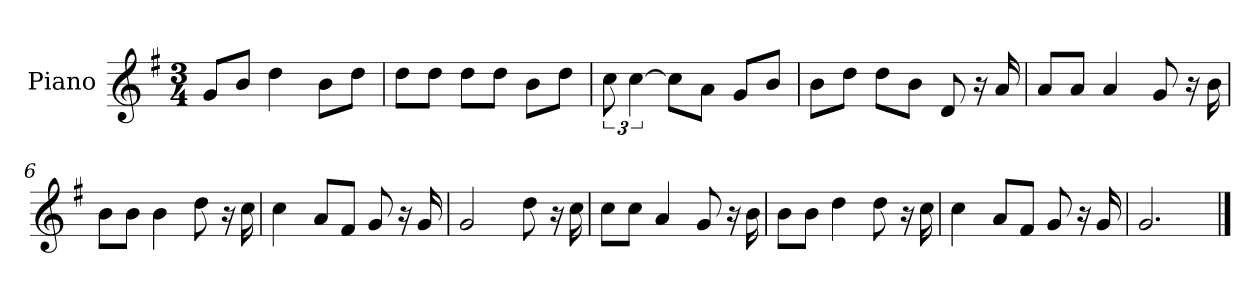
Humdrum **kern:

**kern
*part1
*staff1
*I"Piano
*I'P-no
*clefG2
*k[f#]
*M3/4
*MM187
=1
8g/L
8b/J
4dd\
8b\L
8dd\J
=2
8dd\L
8dd\J
8dd\L
8dd\J
8b\L
8dd\J
=3
12cc\
[6cc\
8cc\L]
8a\J
8g/L
8b/J
=4
8b\L
8dd\J
8dd\L
8b\J
8d/
16r
16a/
=5
8a/L
8a/J
4a/
8g/
16r
16b\
=6
8b\L
8b\J
4b\
8dd\
16r
16cc\
!!LO:LB:g=z
=7
4cc\
8a/L
8f#/J
8g/
16r
16g/
=8
2g/
8dd\
16r
16cc\
=9
8cc\L
8cc\J
4a/
8g/
16r
16b\
=10
8b\L
8b\J
4dd\
8dd\
16r
16cc\
=11
4cc\
8a/L
8f#/J
8g/
16r
16g/
=12
2.g/
==
*-
